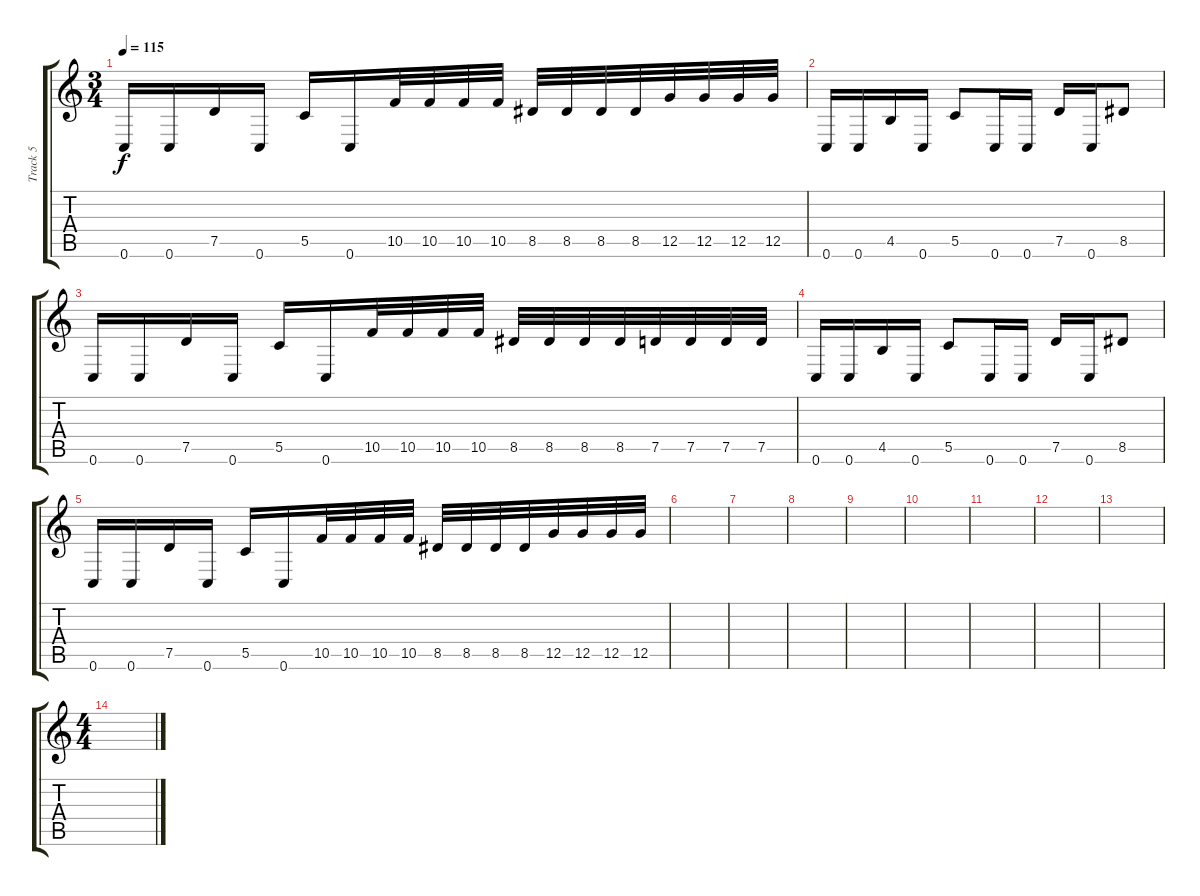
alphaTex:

\track ("Track 5" "Track 5") {instrument distortionguitar}
\staff {score tabs}
\tuning (D4 A3 F3 C3 G2 C2) {hide}
\ts (3 4)
\tempo 115
\clef g2
\ks c
0.6.16{dy f} 0.6.16 7.5.16 0.6.16 5.5.16 0.6.16 10.5.32 10.5.32 10.5.32 10.5.32 8.5.32 8.5.32 8.5.32 8.5.32 12.5.32 12.5.32 12.5.32 12.5.32 |
0.6.16 0.6.16 4.5.16 0.6.16 5.5.8 0.6.16 0.6.16 7.5.16 0.6.16 8.5.8 |
0.6.16 0.6.16 7.5.16 0.6.16 5.5.16 0.6.16 10.5.32 10.5.32 10.5.32 10.5.32 8.5.32 8.5.32 8.5.32 8.5.32 7.5.32 7.5.32 7.5.32 7.5.32 |
0.6.16 0.6.16 4.5.16 0.6.16 5.5.8 0.6.16 0.6.16 7.5.16 0.6.16 8.5.8 |
0.6.16 0.6.16 7.5.16 0.6.16 5.5.16 0.6.16 10.5.32 10.5.32 10.5.32 10.5.32 8.5.32 8.5.32 8.5.32 8.5.32 12.5.32 12.5.32 12.5.32 12.5.32 |
|
|
|
|
|
|
|
|
\ts (4 4)
